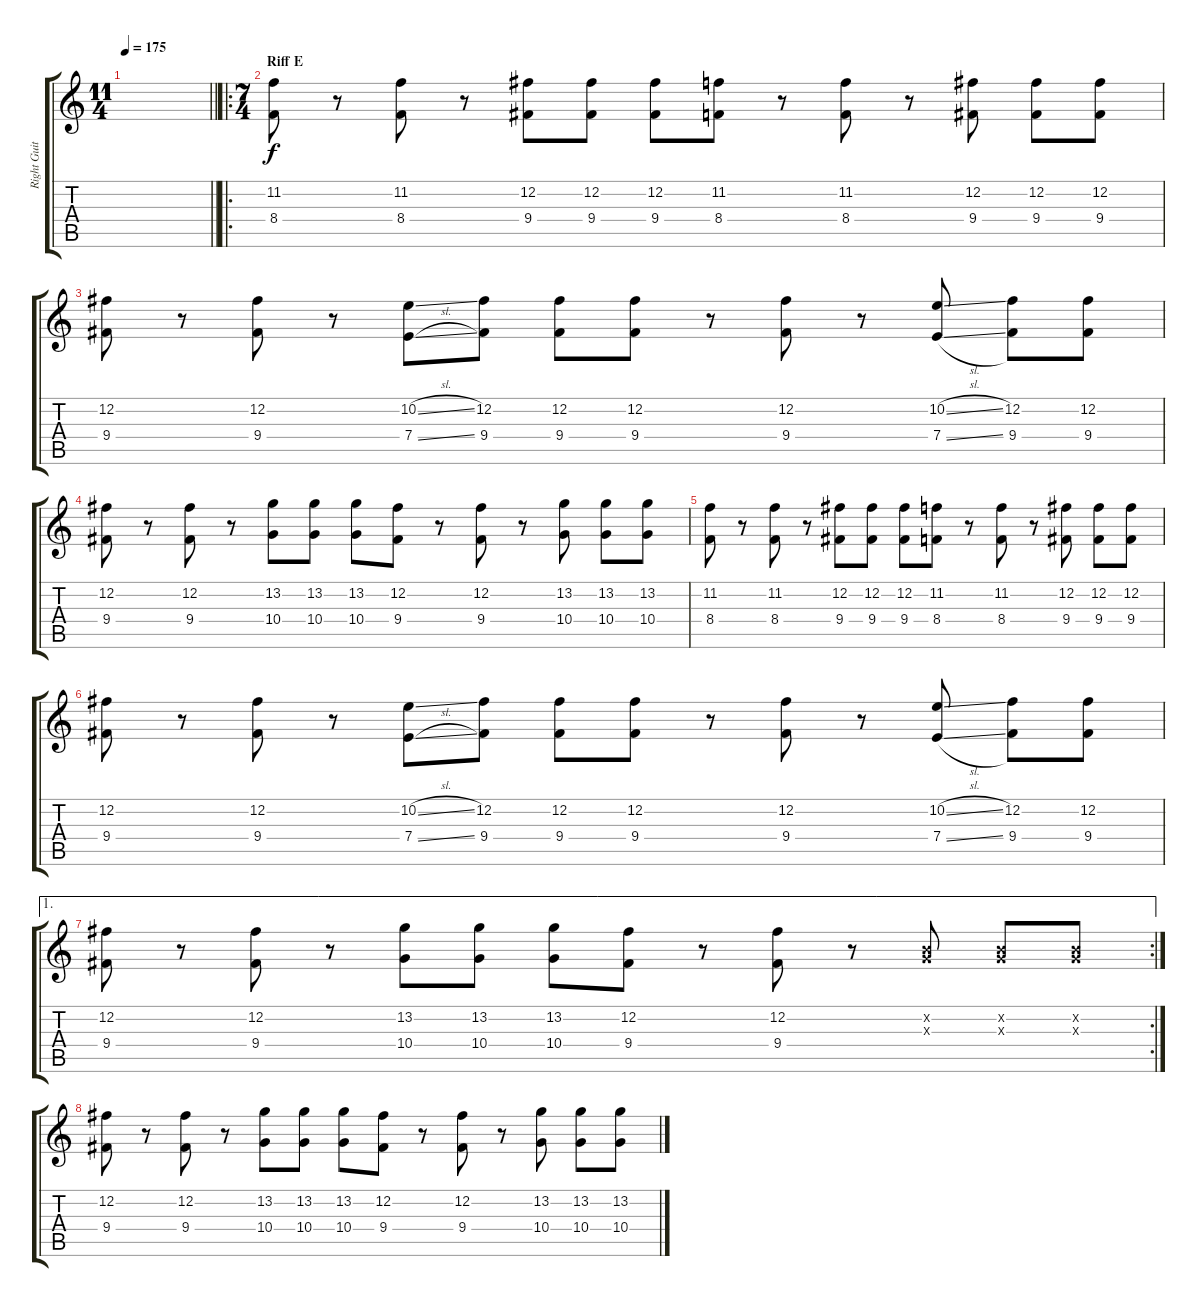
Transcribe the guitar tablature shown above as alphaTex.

\track ("Right Guitar" "Right Guit") {instrument distortionguitar}
\staff {score tabs}
\tuning (G3 Gb3 D3 A2 E2 B1) {hide}
\ts (11 4)
\tempo 175
\clef g2
\barLineRight lightlight
\ks c
|
\ro
\ts (7 4)
\section ("" "Riff E")
(11.2 8.4).8 r.8 (11.2 8.4).8 r.8 (12.2 9.4).8 (12.2 9.4).8 (12.2 9.4).8 (11.2 8.4).8 r.8 (11.2 8.4).8 r.8 (12.2 9.4).8 (12.2 9.4).8 (12.2 9.4).8 |
(12.2 9.4).8 r.8 (12.2 9.4).8 r.8 (10.2{sl} 7.4{sl}).8 (12.2 9.4).8 (12.2 9.4).8 (12.2 9.4).8 r.8 (12.2 9.4).8 r.8 (10.2{sl} 7.4{sl}).8 (12.2 9.4).8 (12.2 9.4).8 |
(12.2 9.4).8 r.8 (12.2 9.4).8 r.8 (13.2 10.4).8 (13.2 10.4).8 (13.2 10.4).8 (12.2 9.4).8 r.8 (12.2 9.4).8 r.8 (13.2 10.4).8 (13.2 10.4).8 (13.2 10.4).8 |
(11.2 8.4).8 r.8 (11.2 8.4).8 r.8 (12.2 9.4).8 (12.2 9.4).8 (12.2 9.4).8 (11.2 8.4).8 r.8 (11.2 8.4).8 r.8 (12.2 9.4).8 (12.2 9.4).8 (12.2 9.4).8 |
(12.2 9.4).8 r.8 (12.2 9.4).8 r.8 (10.2{sl} 7.4{sl}).8 (12.2 9.4).8 (12.2 9.4).8 (12.2 9.4).8 r.8 (12.2 9.4).8 r.8 (10.2{sl} 7.4{sl}).8 (12.2 9.4).8 (12.2 9.4).8 |
\ae 1
\rc 2
(12.2 9.4).8 r.8 (12.2 9.4).8 r.8 (13.2 10.4).8 (13.2 10.4).8 (13.2 10.4).8 (12.2 9.4).8 r.8 (12.2 9.4).8 r.8 (5.2{x} 5.3{x}).8 (5.2{x} 5.3{x}).8 (5.2{x} 5.3{x}).8 |
(12.2 9.4).8 r.8 (12.2 9.4).8 r.8 (13.2 10.4).8 (13.2 10.4).8 (13.2 10.4).8 (12.2 9.4).8 r.8 (12.2 9.4).8 r.8 (13.2 10.4).8 (13.2 10.4).8 (13.2 10.4).8
